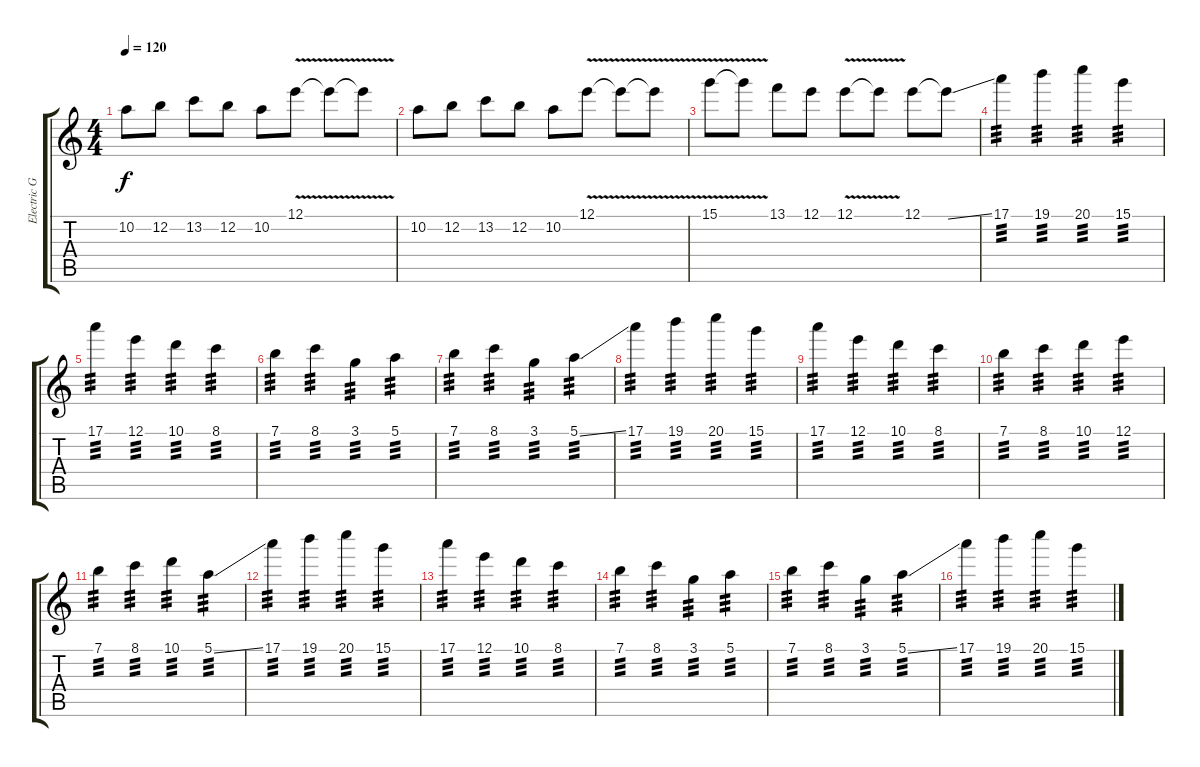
\track ("Electric Guitar 2" "Electric G") {instrument distortionguitar}
\staff {score tabs}
\tuning (E4 B3 G3 D3 A2 E2) {hide}
\ts (4 4)
\tempo 120
\clef g2
\ks c
10.2.8{dy f} 12.2.8 13.2.8 12.2.8 10.2.8 12.1{v}.8 12.1{v t}.8 12.1{v t}.8 |
10.2.8 12.2.8 13.2.8 12.2.8 10.2.8 12.1{v}.8 12.1{v t}.8 12.1{v t}.8 |
15.1{v}.8 15.1{v t}.8 13.1.8 12.1.8 12.1{v}.8 12.1{t}.8 12.1.8 12.1{ss t}.8 |
17.1.4{tp 3} 19.1.4{tp 3} 20.1.4{tp 3} 15.1.4{tp 3} |
17.1.4{tp 3} 12.1.4{tp 3} 10.1.4{tp 3} 8.1.4{tp 3} |
7.1.4{tp 3} 8.1.4{tp 3} 3.1.4{tp 3} 5.1.4{tp 3} |
7.1.4{tp 3} 8.1.4{tp 3} 3.1.4{tp 3} 5.1{ss}.4{tp 3} |
17.1.4{tp 3} 19.1.4{tp 3} 20.1.4{tp 3} 15.1.4{tp 3} |
17.1.4{tp 3} 12.1.4{tp 3} 10.1.4{tp 3} 8.1.4{tp 3} |
7.1.4{tp 3} 8.1.4{tp 3} 10.1.4{tp 3} 12.1.4{tp 3} |
7.1.4{tp 3} 8.1.4{tp 3} 10.1.4{tp 3} 5.1{ss}.4{tp 3} |
17.1.4{tp 3} 19.1.4{tp 3} 20.1.4{tp 3} 15.1.4{tp 3} |
17.1.4{tp 3} 12.1.4{tp 3} 10.1.4{tp 3} 8.1.4{tp 3} |
7.1.4{tp 3} 8.1.4{tp 3} 3.1.4{tp 3} 5.1.4{tp 3} |
7.1.4{tp 3} 8.1.4{tp 3} 3.1.4{tp 3} 5.1{ss}.4{tp 3} |
17.1.4{tp 3} 19.1.4{tp 3} 20.1.4{tp 3} 15.1.4{tp 3}
